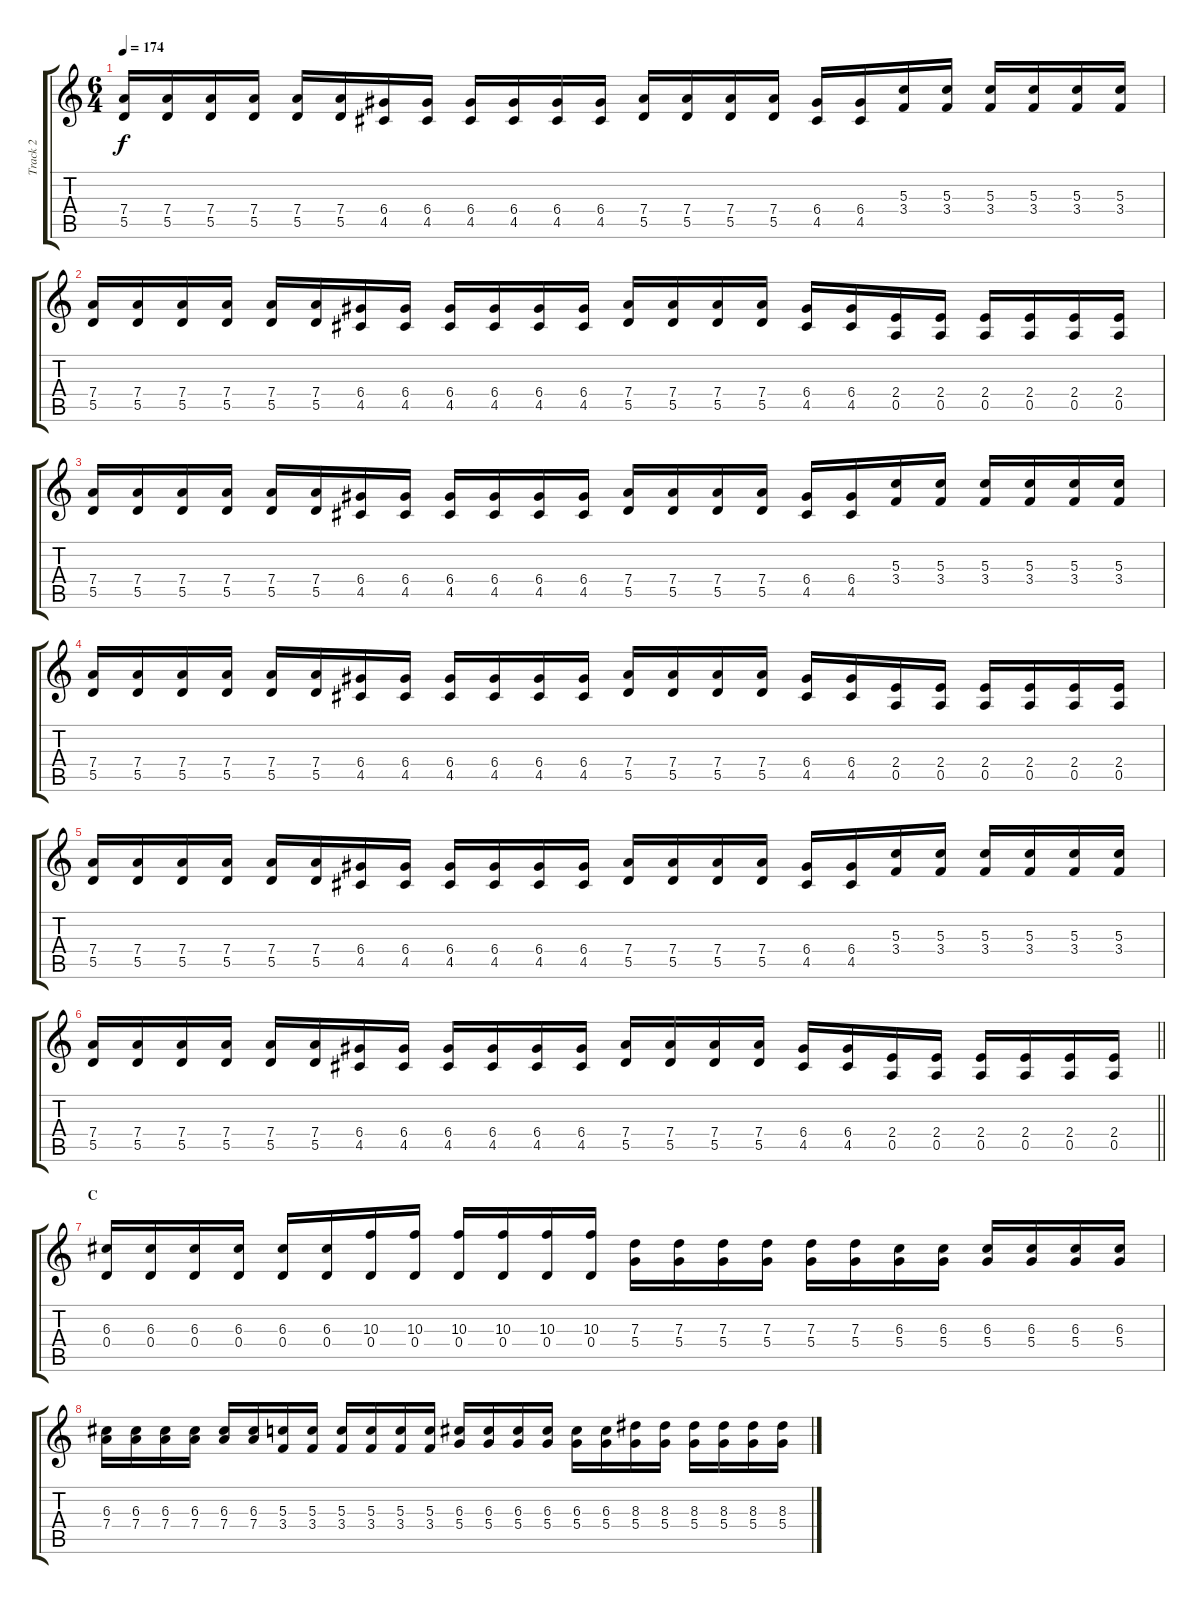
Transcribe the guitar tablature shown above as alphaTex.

\track ("Track 2" "Track 2") {instrument distortionguitar}
\staff {score tabs}
\tuning (E4 B3 G3 D3 A2 E2) {hide}
\ts (6 4)
\tempo 174
\clef g2
\ks c
(7.4 5.5).16{dy f} (7.4 5.5).16 (7.4 5.5).16 (7.4 5.5).16 (7.4 5.5).16 (7.4 5.5).16 (6.4 4.5).16 (6.4 4.5).16 (6.4 4.5).16 (6.4 4.5).16 (6.4 4.5).16 (6.4 4.5).16 (7.4 5.5).16 (7.4 5.5).16 (7.4 5.5).16 (7.4 5.5).16 (6.4 4.5).16 (6.4 4.5).16 (5.3 3.4).16 (5.3 3.4).16 (5.3 3.4).16 (5.3 3.4).16 (5.3 3.4).16 (5.3 3.4).16 |
(7.4 5.5).16 (7.4 5.5).16 (7.4 5.5).16 (7.4 5.5).16 (7.4 5.5).16 (7.4 5.5).16 (6.4 4.5).16 (6.4 4.5).16 (6.4 4.5).16 (6.4 4.5).16 (6.4 4.5).16 (6.4 4.5).16 (7.4 5.5).16 (7.4 5.5).16 (7.4 5.5).16 (7.4 5.5).16 (6.4 4.5).16 (6.4 4.5).16 (2.4 0.5).16 (2.4 0.5).16 (2.4 0.5).16 (2.4 0.5).16 (2.4 0.5).16 (2.4 0.5).16 |
(7.4 5.5).16 (7.4 5.5).16 (7.4 5.5).16 (7.4 5.5).16 (7.4 5.5).16 (7.4 5.5).16 (6.4 4.5).16 (6.4 4.5).16 (6.4 4.5).16 (6.4 4.5).16 (6.4 4.5).16 (6.4 4.5).16 (7.4 5.5).16 (7.4 5.5).16 (7.4 5.5).16 (7.4 5.5).16 (6.4 4.5).16 (6.4 4.5).16 (5.3 3.4).16 (5.3 3.4).16 (5.3 3.4).16 (5.3 3.4).16 (5.3 3.4).16 (5.3 3.4).16 |
(7.4 5.5).16 (7.4 5.5).16 (7.4 5.5).16 (7.4 5.5).16 (7.4 5.5).16 (7.4 5.5).16 (6.4 4.5).16 (6.4 4.5).16 (6.4 4.5).16 (6.4 4.5).16 (6.4 4.5).16 (6.4 4.5).16 (7.4 5.5).16 (7.4 5.5).16 (7.4 5.5).16 (7.4 5.5).16 (6.4 4.5).16 (6.4 4.5).16 (2.4 0.5).16 (2.4 0.5).16 (2.4 0.5).16 (2.4 0.5).16 (2.4 0.5).16 (2.4 0.5).16 |
(7.4 5.5).16 (7.4 5.5).16 (7.4 5.5).16 (7.4 5.5).16 (7.4 5.5).16 (7.4 5.5).16 (6.4 4.5).16 (6.4 4.5).16 (6.4 4.5).16 (6.4 4.5).16 (6.4 4.5).16 (6.4 4.5).16 (7.4 5.5).16 (7.4 5.5).16 (7.4 5.5).16 (7.4 5.5).16 (6.4 4.5).16 (6.4 4.5).16 (5.3 3.4).16 (5.3 3.4).16 (5.3 3.4).16 (5.3 3.4).16 (5.3 3.4).16 (5.3 3.4).16 |
\barLineRight lightlight
(7.4 5.5).16 (7.4 5.5).16 (7.4 5.5).16 (7.4 5.5).16 (7.4 5.5).16 (7.4 5.5).16 (6.4 4.5).16 (6.4 4.5).16 (6.4 4.5).16 (6.4 4.5).16 (6.4 4.5).16 (6.4 4.5).16 (7.4 5.5).16 (7.4 5.5).16 (7.4 5.5).16 (7.4 5.5).16 (6.4 4.5).16 (6.4 4.5).16 (2.4 0.5).16 (2.4 0.5).16 (2.4 0.5).16 (2.4 0.5).16 (2.4 0.5).16 (2.4 0.5).16 |
\section ("" "C")
(6.3 0.4).16 (6.3 0.4).16 (6.3 0.4).16 (6.3 0.4).16 (6.3 0.4).16 (6.3 0.4).16 (10.3 0.4).16 (10.3 0.4).16 (10.3 0.4).16 (10.3 0.4).16 (10.3 0.4).16 (10.3 0.4).16 (7.3 5.4).16 (7.3 5.4).16 (7.3 5.4).16 (7.3 5.4).16 (7.3 5.4).16 (7.3 5.4).16 (6.3 5.4).16 (6.3 5.4).16 (6.3 5.4).16 (6.3 5.4).16 (6.3 5.4).16 (6.3 5.4).16 |
(6.3 7.4).16 (6.3 7.4).16 (6.3 7.4).16 (6.3 7.4).16 (6.3 7.4).16 (6.3 7.4).16 (5.3 3.4).16 (5.3 3.4).16 (5.3 3.4).16 (5.3 3.4).16 (5.3 3.4).16 (5.3 3.4).16 (6.3 5.4).16 (6.3 5.4).16 (6.3 5.4).16 (6.3 5.4).16 (6.3 5.4).16 (6.3 5.4).16 (8.3 5.4).16 (8.3 5.4).16 (8.3 5.4).16 (8.3 5.4).16 (8.3 5.4).16 (8.3 5.4).16
